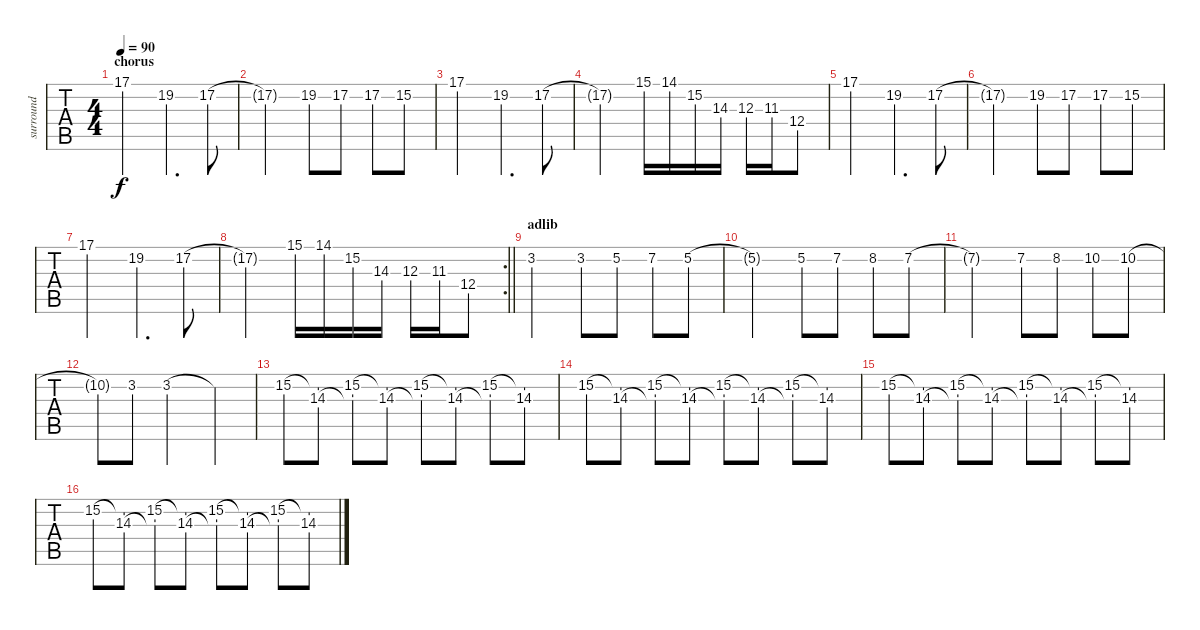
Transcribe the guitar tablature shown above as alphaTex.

\track ("surround" "surround") {instrument stringensemble1}
\staff {tabs}
\tuning (E4 B3 G3 D3 A2 E2) {hide}
\ts (4 4)
\section ("" "chorus")
\tempo 90
\clef g2
\ks c
17.1.2{dy f} 19.2.4{d} 17.2.8 |
17.2{t}.2 19.2.8 17.2.8 17.2.8 15.2.8 |
17.1.2 19.2.4{d} 17.2.8 |
17.2{t}.2 15.1.16 14.1.16 15.2.16 14.3.16 12.3.16 11.3.16 12.4.8 |
17.1.2 19.2.4{d} 17.2.8 |
17.2{t}.2 19.2.8 17.2.8 17.2.8 15.2.8 |
17.1.2 19.2.4{d} 17.2.8 |
\rc 2
\barLineRight lightlight
17.2{t}.2 15.1.16 14.1.16 15.2.16 14.3.16 12.3.16 11.3.16 12.4.8 |
\section ("" "adlib")
3.2.2 3.2.8 5.2.8 7.2.8 5.2.8 |
5.2{t}.2 5.2.8 7.2.8 8.2.8 7.2.8 |
7.2{t}.2 7.2.8 8.2.8 10.2.8 10.2.8 |
10.2{t}.8 3.2.8 3.2.2 3.2{t}.4 |
15.2.8 (15.2{t} 14.3).8 (15.2 14.3{t}).8 (15.2{t} 14.3).8 (15.2 14.3{t}).8 (15.2{t} 14.3).8 (15.2 14.3{t}).8 (15.2{t} 14.3).8 |
15.2.8 (15.2{t} 14.3).8 (15.2 14.3{t}).8 (15.2{t} 14.3).8 (15.2 14.3{t}).8 (15.2{t} 14.3).8 (15.2 14.3{t}).8 (15.2{t} 14.3).8 |
15.2.8 (15.2{t} 14.3).8 (15.2 14.3{t}).8 (15.2{t} 14.3).8 (15.2 14.3{t}).8 (15.2{t} 14.3).8 (15.2 14.3{t}).8 (15.2{t} 14.3).8 |
15.2.8 (15.2{t} 14.3).8 (15.2 14.3{t}).8 (15.2{t} 14.3).8 (15.2 14.3{t}).8 (15.2{t} 14.3).8 (15.2 14.3{t}).8 (15.2{t} 14.3).8
